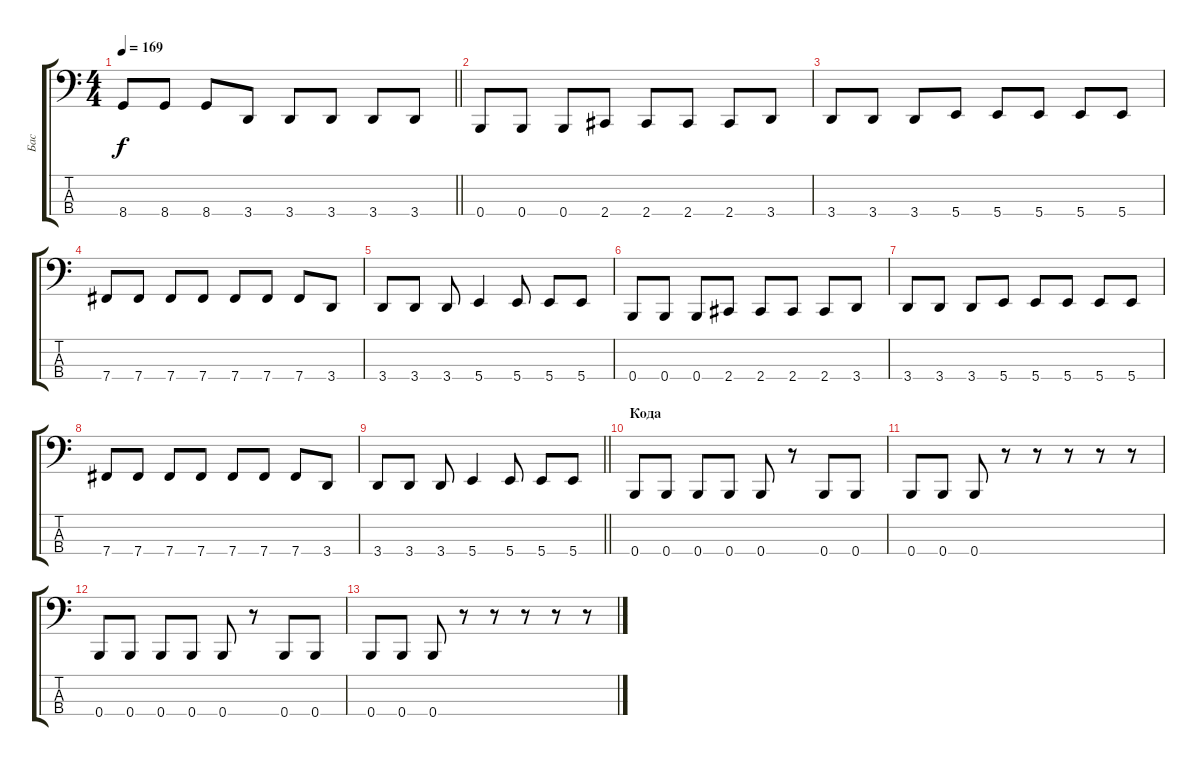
\track ("Бас" "Бас") {instrument electricbasspick}
\staff {score tabs}
\tuning (E2 B1 Gb1 B0) {hide}
\ts (4 4)
\tempo 169
\clef f4
\barLineRight lightlight
\ks c
8.4.8{dy f} 8.4.8 8.4.8 3.4.8 3.4.8 3.4.8 3.4.8 3.4.8 |
0.4.8 0.4.8 0.4.8 2.4.8 2.4.8 2.4.8 2.4.8 3.4.8 |
3.4.8 3.4.8 3.4.8 5.4.8 5.4.8 5.4.8 5.4.8 5.4.8 |
7.4.8 7.4.8 7.4.8 7.4.8 7.4.8 7.4.8 7.4.8 3.4.8 |
3.4.8 3.4.8 3.4.8 5.4.4 5.4.8 5.4.8 5.4.8 |
0.4.8 0.4.8 0.4.8 2.4.8 2.4.8 2.4.8 2.4.8 3.4.8 |
3.4.8 3.4.8 3.4.8 5.4.8 5.4.8 5.4.8 5.4.8 5.4.8 |
7.4.8 7.4.8 7.4.8 7.4.8 7.4.8 7.4.8 7.4.8 3.4.8 |
\barLineRight lightlight
3.4.8 3.4.8 3.4.8 5.4.4 5.4.8 5.4.8 5.4.8 |
\section ("" "Кода")
0.4.8 0.4.8 0.4.8 0.4.8 0.4.8 r.8 0.4.8 0.4.8 |
0.4.8 0.4.8 0.4.8 r.8 r.8 r.8 r.8 r.8 |
0.4.8 0.4.8 0.4.8 0.4.8 0.4.8 r.8 0.4.8 0.4.8 |
0.4.8 0.4.8 0.4.8 r.8 r.8 r.8 r.8 r.8
